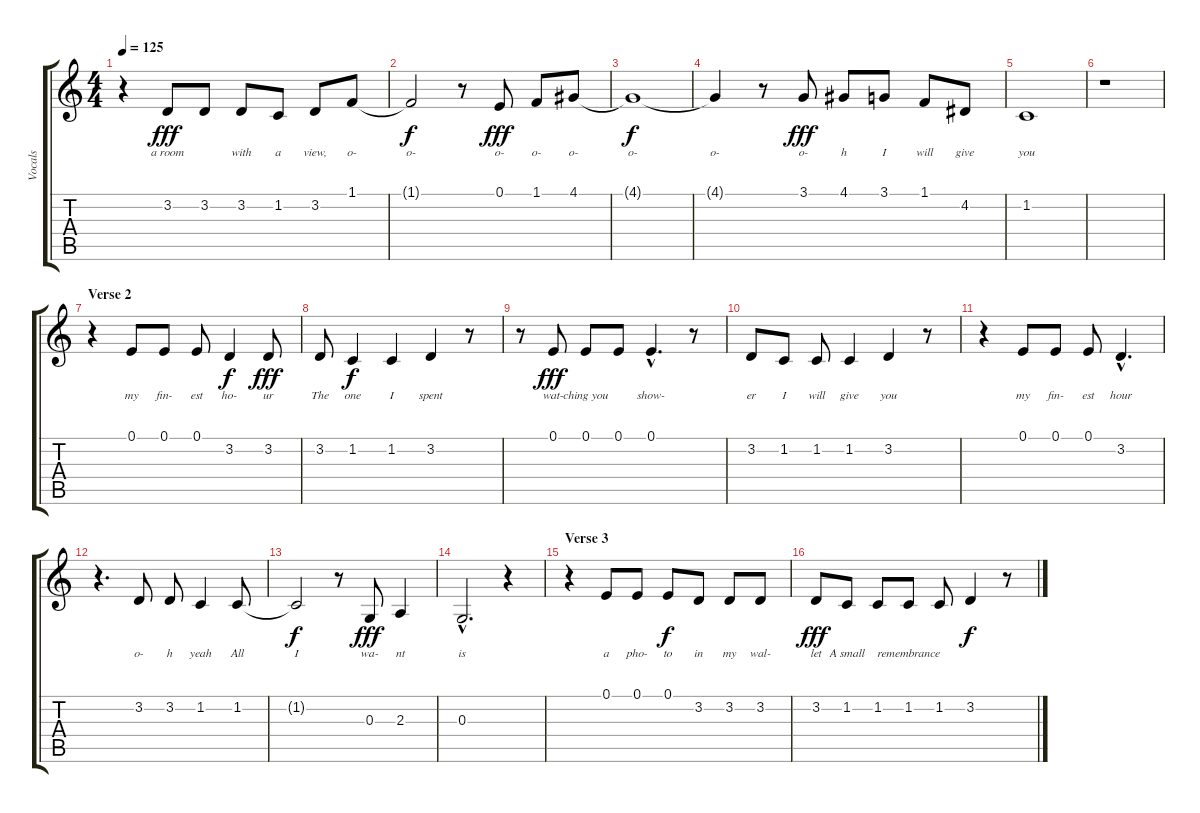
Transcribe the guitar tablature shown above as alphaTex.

\track ("Vocals" "Vocals") {instrument lead2sawtooth}
\staff {score tabs}
\tuning (E4 B3 G3 D3 A2 E2) {hide}
\ts (4 4)
\tempo 125
\clef g2
\ks c
r.4{dy fff} 3.2.8{lyrics (0 "a room") lyrics (1 "") lyrics (2 "") lyrics (3 "") lyrics (4 "")} 3.2.8{lyrics (0 "") lyrics (1 "") lyrics (2 "") lyrics (3 "") lyrics (4 "")} 3.2.8{lyrics (0 "with") lyrics (1 "") lyrics (2 "") lyrics (3 "") lyrics (4 "")} 1.2.8{lyrics (0 "a") lyrics (1 "") lyrics (2 "") lyrics (3 "") lyrics (4 "")} 3.2.8{lyrics (0 "view,") lyrics (1 "") lyrics (2 "") lyrics (3 "") lyrics (4 "")} 1.1.8{lyrics (0 "o-") lyrics (1 "") lyrics (2 "") lyrics (3 "") lyrics (4 "")} |
1.1{t}.2{lyrics (0 "o-") lyrics (1 "") lyrics (2 "") lyrics (3 "") lyrics (4 "") dy f} r.8 0.1.8{lyrics (0 "o-") lyrics (1 "") lyrics (2 "") lyrics (3 "") lyrics (4 "") dy fff} 1.1.8{lyrics (0 "o-") lyrics (1 "") lyrics (2 "") lyrics (3 "") lyrics (4 "")} 4.1.8{lyrics (0 "o-") lyrics (1 "") lyrics (2 "") lyrics (3 "") lyrics (4 "")} |
4.1{t}.1{lyrics (0 "o-") lyrics (1 "") lyrics (2 "") lyrics (3 "") lyrics (4 "") dy f} |
4.1{t}.4{lyrics (0 "o-") lyrics (1 "") lyrics (2 "") lyrics (3 "") lyrics (4 "")} r.8 3.1.8{lyrics (0 "o-") lyrics (1 "") lyrics (2 "") lyrics (3 "") lyrics (4 "") dy fff} 4.1.8{lyrics (0 "h") lyrics (1 "") lyrics (2 "") lyrics (3 "") lyrics (4 "")} 3.1.8{lyrics (0 "I") lyrics (1 "") lyrics (2 "") lyrics (3 "") lyrics (4 "")} 1.1.8{lyrics (0 "will") lyrics (1 "") lyrics (2 "") lyrics (3 "") lyrics (4 "")} 4.2.8{lyrics (0 "give") lyrics (1 "") lyrics (2 "") lyrics (3 "") lyrics (4 "")} |
1.2.1{lyrics (0 "you") lyrics (1 "") lyrics (2 "") lyrics (3 "") lyrics (4 "")} |
r.1 |
\section ("" "Verse 2")
r.4 0.1.8{lyrics (0 "my") lyrics (1 "") lyrics (2 "") lyrics (3 "") lyrics (4 "")} 0.1.8{lyrics (0 "fin-") lyrics (1 "") lyrics (2 "") lyrics (3 "") lyrics (4 "")} 0.1.8{lyrics (0 "est") lyrics (1 "") lyrics (2 "") lyrics (3 "") lyrics (4 "")} 3.2.4{lyrics (0 "ho-") lyrics (1 "") lyrics (2 "") lyrics (3 "") lyrics (4 "") dy f} 3.2.8{lyrics (0 "ur") lyrics (1 "") lyrics (2 "") lyrics (3 "") lyrics (4 "") dy fff} |
3.2.8{lyrics (0 "The") lyrics (1 "") lyrics (2 "") lyrics (3 "") lyrics (4 "")} 1.2.4{lyrics (0 "one") lyrics (1 "") lyrics (2 "") lyrics (3 "") lyrics (4 "") dy f} 1.2.4{lyrics (0 "I") lyrics (1 "") lyrics (2 "") lyrics (3 "") lyrics (4 "")} 3.2.4{lyrics (0 "spent") lyrics (1 "") lyrics (2 "") lyrics (3 "") lyrics (4 "")} r.8 |
r.8 0.1.8{lyrics (0 "wat-") lyrics (1 "") lyrics (2 "") lyrics (3 "") lyrics (4 "") dy fff} 0.1.8{lyrics (0 "ching you") lyrics (1 "") lyrics (2 "") lyrics (3 "") lyrics (4 "")} 0.1.8{lyrics (0 "") lyrics (1 "") lyrics (2 "") lyrics (3 "") lyrics (4 "")} 0.1{hac}.4{d lyrics (0 "show-") lyrics (1 "") lyrics (2 "") lyrics (3 "") lyrics (4 "")} r.8 |
3.2.8{lyrics (0 "er") lyrics (1 "") lyrics (2 "") lyrics (3 "") lyrics (4 "")} 1.2.8{lyrics (0 "I") lyrics (1 "") lyrics (2 "") lyrics (3 "") lyrics (4 "")} 1.2.8{lyrics (0 "will") lyrics (1 "") lyrics (2 "") lyrics (3 "") lyrics (4 "")} 1.2.4{lyrics (0 "give") lyrics (1 "") lyrics (2 "") lyrics (3 "") lyrics (4 "")} 3.2.4{lyrics (0 "you") lyrics (1 "") lyrics (2 "") lyrics (3 "") lyrics (4 "")} r.8 |
r.4 0.1.8{lyrics (0 "my") lyrics (1 "") lyrics (2 "") lyrics (3 "") lyrics (4 "")} 0.1.8{lyrics (0 "fin-") lyrics (1 "") lyrics (2 "") lyrics (3 "") lyrics (4 "")} 0.1.8{lyrics (0 "est") lyrics (1 "") lyrics (2 "") lyrics (3 "") lyrics (4 "")} 3.2{hac}.4{d lyrics (0 "hour") lyrics (1 "") lyrics (2 "") lyrics (3 "") lyrics (4 "")} |
r.4{d} 3.2.8{lyrics (0 "o-") lyrics (1 "") lyrics (2 "") lyrics (3 "") lyrics (4 "")} 3.2.8{lyrics (0 "h") lyrics (1 "") lyrics (2 "") lyrics (3 "") lyrics (4 "")} 1.2.4{lyrics (0 "yeah") lyrics (1 "") lyrics (2 "") lyrics (3 "") lyrics (4 "")} 1.2.8{lyrics (0 "All") lyrics (1 "") lyrics (2 "") lyrics (3 "") lyrics (4 "")} |
1.2{t}.2{lyrics (0 "I") lyrics (1 "") lyrics (2 "") lyrics (3 "") lyrics (4 "") dy f} r.8 0.3.8{lyrics (0 "wa-") lyrics (1 "") lyrics (2 "") lyrics (3 "") lyrics (4 "") dy fff} 2.3.4{lyrics (0 "nt") lyrics (1 "") lyrics (2 "") lyrics (3 "") lyrics (4 "")} |
0.3{hac}.2{d lyrics (0 "is") lyrics (1 "") lyrics (2 "") lyrics (3 "") lyrics (4 "")} r.4 |
\section ("" "Verse 3")
r.4 0.1.8{lyrics (0 "a") lyrics (1 "") lyrics (2 "") lyrics (3 "") lyrics (4 "")} 0.1.8{lyrics (0 "pho-") lyrics (1 "") lyrics (2 "") lyrics (3 "") lyrics (4 "")} 0.1.8{lyrics (0 "to") lyrics (1 "") lyrics (2 "") lyrics (3 "") lyrics (4 "") dy f} 3.2.8{lyrics (0 "in") lyrics (1 "") lyrics (2 "") lyrics (3 "") lyrics (4 "")} 3.2.8{lyrics (0 "my") lyrics (1 "") lyrics (2 "") lyrics (3 "") lyrics (4 "")} 3.2.8{lyrics (0 "wal-") lyrics (1 "") lyrics (2 "") lyrics (3 "") lyrics (4 "")} |
3.2.8{lyrics (0 "let") lyrics (1 "") lyrics (2 "") lyrics (3 "") lyrics (4 "") dy fff} 1.2.8{lyrics (0 "A small") lyrics (1 "") lyrics (2 "") lyrics (3 "") lyrics (4 "")} 1.2.8{lyrics (0 "") lyrics (1 "") lyrics (2 "") lyrics (3 "") lyrics (4 "")} 1.2.8{lyrics (0 "remembrance") lyrics (1 "") lyrics (2 "") lyrics (3 "") lyrics (4 "")} 1.2.8{lyrics (0 "") lyrics (1 "") lyrics (2 "") lyrics (3 "") lyrics (4 "")} 3.2.4{lyrics (0 "") lyrics (1 "") lyrics (2 "") lyrics (3 "") lyrics (4 "") dy f} r.8
